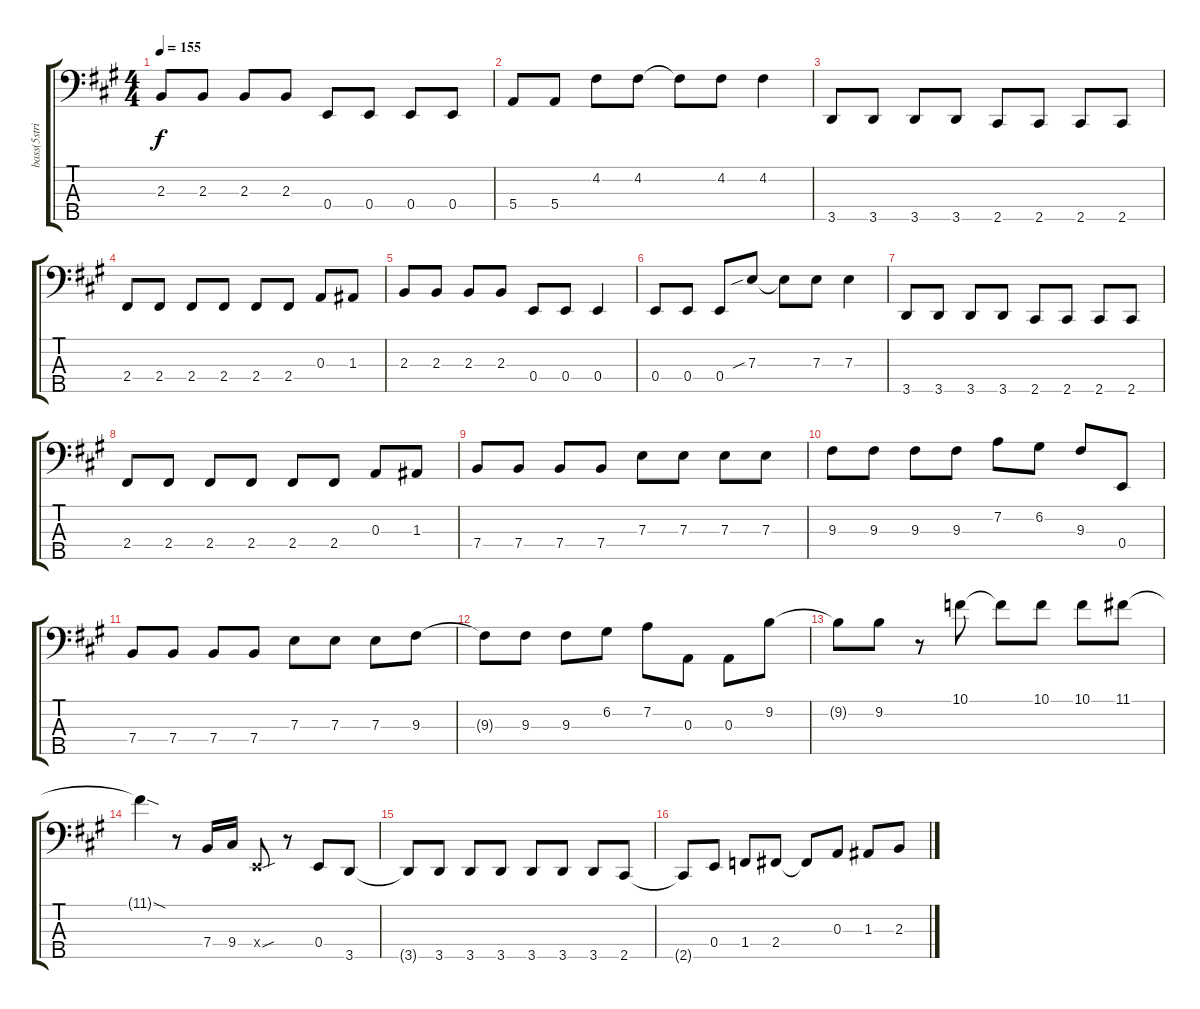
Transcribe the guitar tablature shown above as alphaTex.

\track ("bass(5string)" "bass(5stri") {instrument electricbassfinger}
\staff {score tabs}
\tuning (G2 D2 A1 E1 B0) {hide}
\ts (4 4)
\tempo 155
\clef f4
\ks a
2.3.8{dy f} 2.3.8 2.3.8 2.3.8 0.4.8 0.4.8 0.4.8 0.4.8 |
5.4.8 5.4.8 4.2.8 4.2.8 4.2{t}.8 4.2.8 4.2.4 |
3.5.8 3.5.8 3.5.8 3.5.8 2.5.8 2.5.8 2.5.8 2.5.8 |
2.4.8 2.4.8 2.4.8 2.4.8 2.4.8 2.4.8 0.3.8 1.3.8 |
2.3.8 2.3.8 2.3.8 2.3.8 0.4.8 0.4.8 0.4.4 |
0.4.8 0.4.8 0.4.8 7.3{sib}.8 7.3{t}.8 7.3.8 7.3.4 |
3.5.8 3.5.8 3.5.8 3.5.8 2.5.8 2.5.8 2.5.8 2.5.8 |
2.4.8 2.4.8 2.4.8 2.4.8 2.4.8 2.4.8 0.3.8 1.3.8 |
7.4.8 7.4.8 7.4.8 7.4.8 7.3.8 7.3.8 7.3.8 7.3.8 |
9.3.8 9.3.8 9.3.8 9.3.8 7.2.8 6.2.8 9.3.8 0.4.8 |
7.4.8 7.4.8 7.4.8 7.4.8 7.3.8 7.3.8 7.3.8 9.3.8 |
9.3{t}.8 9.3.8 9.3.8 6.2.8 7.2.8 0.3.8 0.3.8 9.2.8 |
9.2{t}.8 9.2.8 r.8 10.1.8 10.1{t}.8 10.1.8 10.1.8 11.1.8 |
11.1{sod t}.4 r.8 7.4.16 9.4.16 0.4{sou x}.8 r.8 0.4.8 3.5.8 |
3.5{t}.8 3.5.8 3.5.8 3.5.8 3.5.8 3.5.8 3.5.8 2.5.8 |
2.5{t}.8 0.4.8 1.4.8 2.4.8 2.4{t}.8 0.3.8 1.3.8 2.3.8
